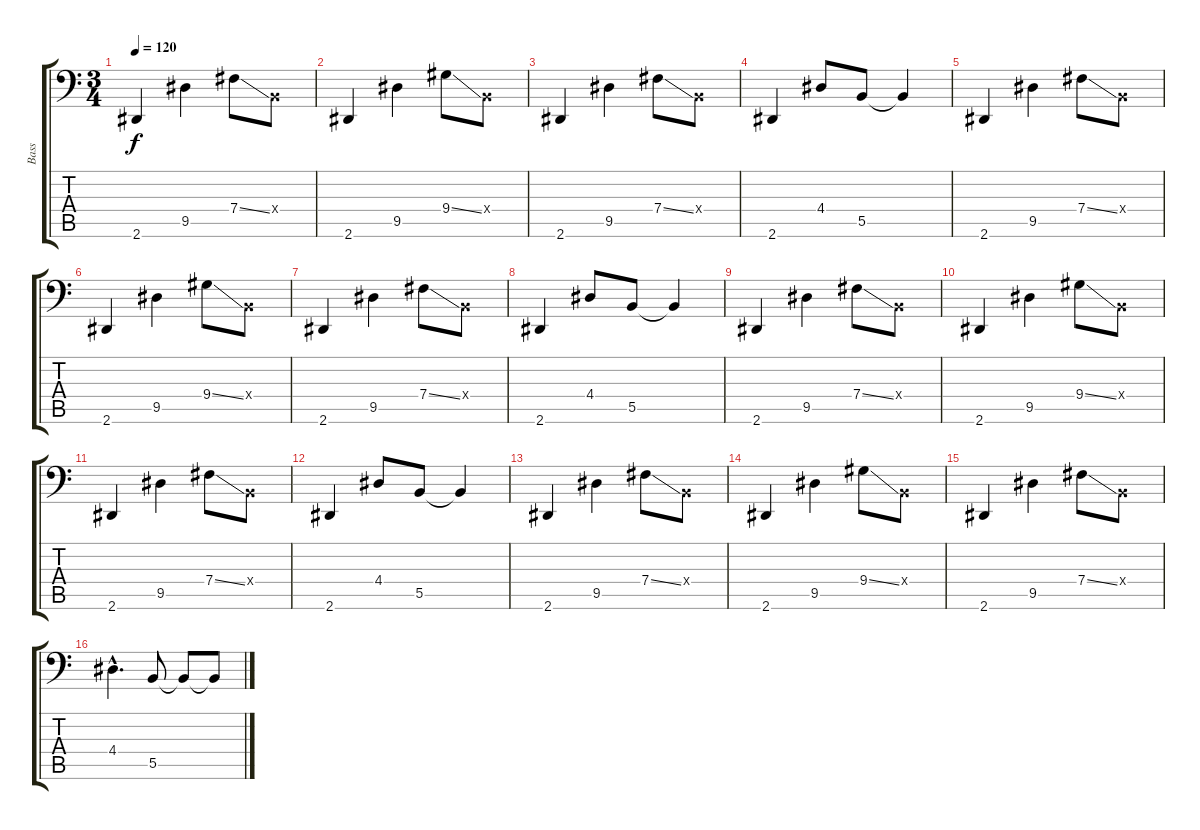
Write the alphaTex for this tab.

\track ("Bass" "Bass") {instrument electricbassfinger}
\staff {score tabs}
\tuning (Db3 Ab2 E2 B1 Gb1 Db1) {hide}
\ts (3 4)
\tempo 120
\clef f4
\ks c
2.6.4{dy f} 9.5.4 7.4{ss}.8 0.4{x}.8 |
2.6.4 9.5.4 9.4{ss}.8 0.4{x}.8 |
2.6.4 9.5.4 7.4{ss}.8 0.4{x}.8 |
2.6.4 4.4.8 5.5.8 5.5{t}.4 |
2.6.4 9.5.4 7.4{ss}.8 0.4{x}.8 |
2.6.4 9.5.4 9.4{ss}.8 0.4{x}.8 |
2.6.4 9.5.4 7.4{ss}.8 0.4{x}.8 |
2.6.4 4.4.8 5.5.8 5.5{t}.4 |
2.6.4 9.5.4 7.4{ss}.8 0.4{x}.8 |
2.6.4 9.5.4 9.4{ss}.8 0.4{x}.8 |
2.6.4 9.5.4 7.4{ss}.8 0.4{x}.8 |
2.6.4 4.4.8 5.5.8 5.5{t}.4 |
2.6.4 9.5.4 7.4{ss}.8 0.4{x}.8 |
2.6.4 9.5.4 9.4{ss}.8 0.4{x}.8 |
2.6.4 9.5.4 7.4{ss}.8 0.4{x}.8 |
4.4{hac}.4{d} 5.5.8 5.5{t}.8 5.5{t}.8
